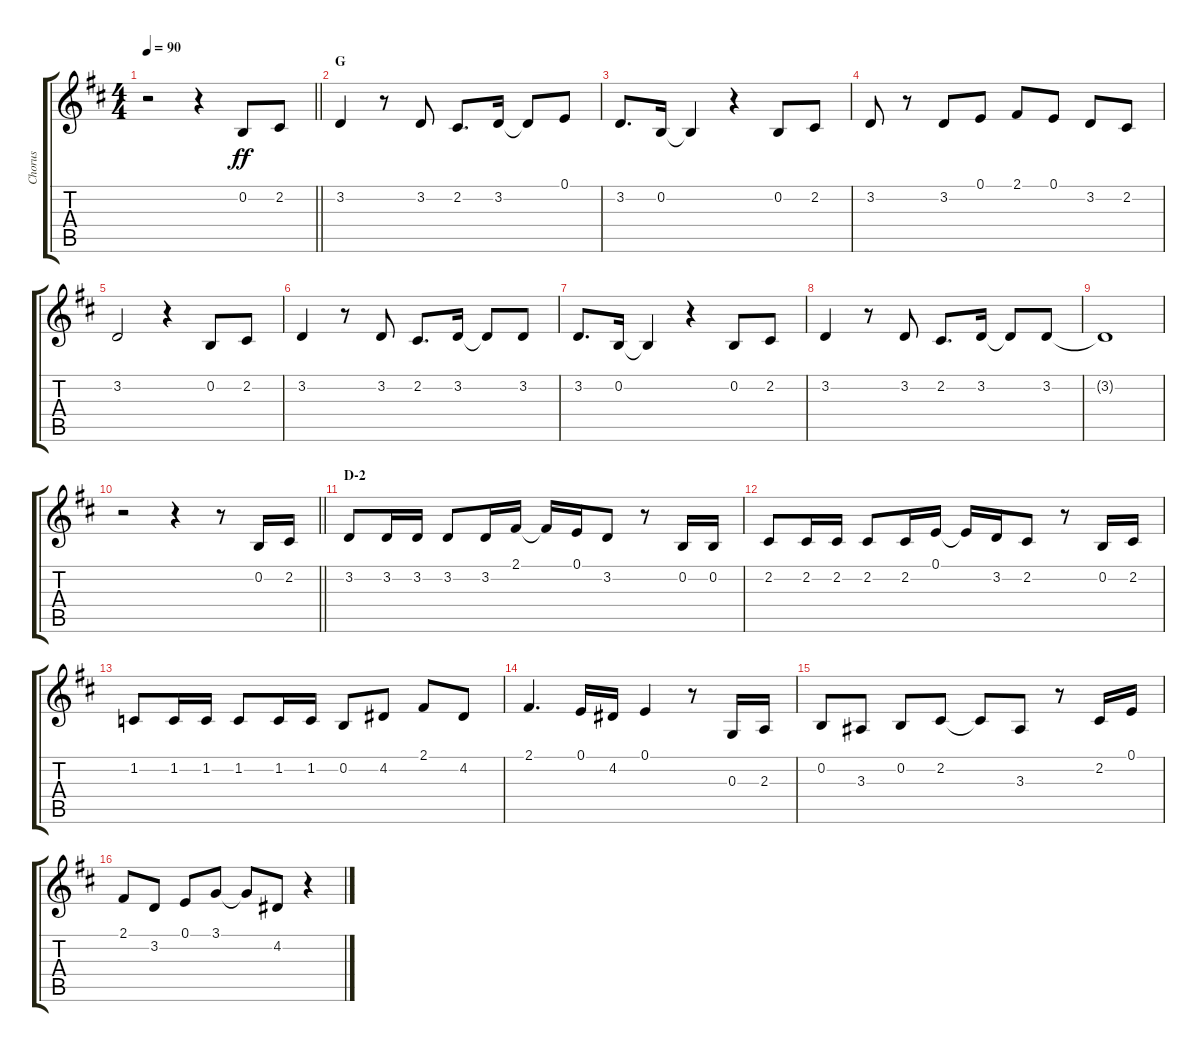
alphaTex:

\track ("Chorus" "Chorus") {instrument voiceoohs}
\staff {score tabs}
\tuning (E4 B3 G3 D3 A2 E2) {hide}
\ts (4 4)
\tempo 90
\clef g2
\barLineRight lightlight
\ks d
r.2{dy ff} r.4 0.2.8 2.2.8 |
\section ("" "G")
3.2.4 r.8 3.2.8 2.2.8{d} 3.2.16 3.2{t}.8 0.1.8 |
3.2.8{d} 0.2.16 0.2{t}.4 r.4 0.2.8 2.2.8 |
3.2.8 r.8 3.2.8 0.1.8 2.1.8 0.1.8 3.2.8 2.2.8 |
3.2.2 r.4 0.2.8 2.2.8 |
3.2.4 r.8 3.2.8 2.2.8{d} 3.2.16 3.2{t}.8 3.2.8 |
3.2.8{d} 0.2.16 0.2{t}.4 r.4 0.2.8 2.2.8 |
3.2.4 r.8 3.2.8 2.2.8{d} 3.2.16 3.2{t}.8 3.2.8 |
3.2{t}.1 |
\barLineRight lightlight
r.2 r.4 r.8 0.2.16 2.2.16 |
\section ("" "D-2")
3.2.8 3.2.16 3.2.16 3.2.8 3.2.16 2.1.16 2.1{t}.16 0.1.16 3.2.8 r.8 0.2.16 0.2.16 |
2.2.8 2.2.16 2.2.16 2.2.8 2.2.16 0.1.16 0.1{t}.16 3.2.16 2.2.8 r.8 0.2.16 2.2.16 |
1.2.8 1.2.16 1.2.16 1.2.8 1.2.16 1.2.16 0.2.8 4.2.8 2.1.8 4.2.8 |
2.1.4{d} 0.1.16 4.2.16 0.1.4 r.8 0.3.16 2.3.16 |
0.2.8 3.3.8 0.2.8 2.2.8 2.2{t}.8 3.3.8 r.8 2.2.16 0.1.16 |
2.1.8 3.2.8 0.1.8 3.1.8 3.1{t}.8 4.2.8 r.4
